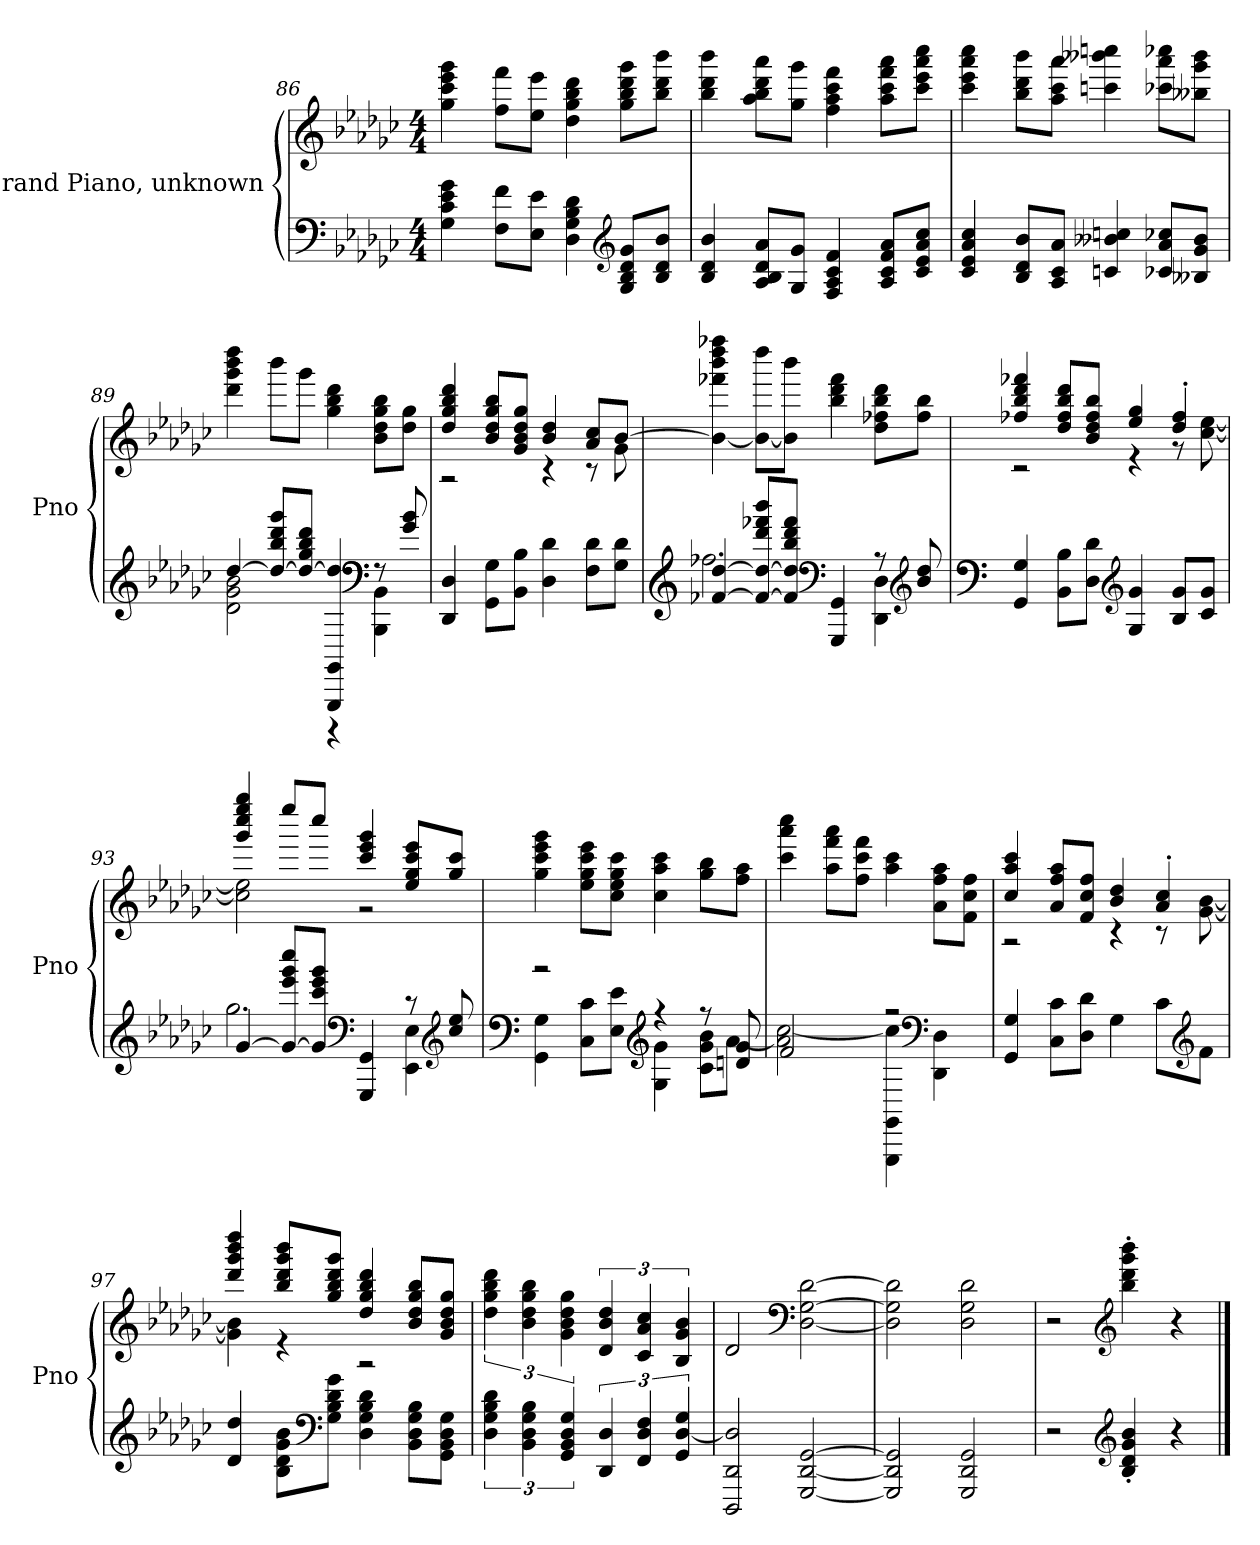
**kern	**kern
*part1	*part1
*staff2	*staff1
*I"Grand Piano, unknown	*
*I'Pno	*
*clefF4	*clefG2
*k[b-e-a-d-g-c-]	*k[b-e-a-d-g-c-]
*M4/4	*M4/4
=86	=86
4G-\ 4c-\ 4e-\ 4g-\	4gg-\ 4ccc-\ 4eee-\ 4ggg-\
8F\ 8f\L	8ff\ 8fff\L
8E-\ 8e-\J	8ee-\ 8eee-\J
4D-\ 4G-\ 4B-\ 4d-\	4dd-\ 4gg-\ 4bb-\ 4ddd-\
*clefG2	*
8G-/ 8B-/ 8d-/ 8g-/L	8gg-\ 8bb-\ 8ddd-\ 8ggg-\L
8B-/ 8d-/ 8b-/J	8bb-\ 8ddd-\ 8bbb-\J
!!LO:LB:g=z
=87	=87
4B-/ 4d-/ 4b-/	4bb-\ 4ddd-\ 4bbb-\
8A-/ 8B-/ 8d-/ 8a-/L	8aa-\ 8bb-\ 8ddd-\ 8aaa-\L
8G-/ 8g-/J	8gg-\ 8ggg-\J
4F/ 4A-/ 4c-/ 4f/	4ff\ 4aa-\ 4ccc-\ 4fff\
8A-/ 8c-/ 8f/ 8a-/L	8aa-\ 8ccc-\ 8fff\ 8aaa-\L
8c-/ 8e-/ 8a-/ 8cc-/J	8ccc-\ 8eee-\ 8aaa-\ 8cccc-\J
=88	=88
4c-/ 4e-/ 4a-/ 4cc-/	4ccc-\ 4eee-\ 4aaa-\ 4cccc-\
8B-/ 8d-/ 8b-/L	8bb-\ 8ddd-\ 8bbb-\L
8A-/ 8c-/ 8a-/J	8aa-\ 8ccc-\ 8aaa-\J
4cn/ 4b--X/ 4ccn/	4cccn\ 4bbb--X\ 4ccccn\
8c-X/ 8a-/ 8cc-X/L	8ccc-X\ 8aaa-\ 8cccc-X\L
8B--X/ 8g-/ 8b--/J	8bb--X\ 8ggg-\ 8bbb--\J
=89	=89
*^	*
[4dd-/	2d-\ 2g-\ 2b-\	4ddd-\ 4ggg-\ 4bbb-\ 4dddd-\
8dd-/_ 8bb-/ 8ddd-/ 8ggg-/L	.	8bbb-\L
8dd-/_ 8gg-/ 8bb-/ 8ddd-/J	.	8ggg-\J
4GGG-/ 4GG-/ 4dd-/]	4r	4gg-\ 4bb-\ 4ddd-\
*clefF4	*	*
8r	4BBB-\ 4BB-\	8b-\ 8dd-\ 8gg-\ 8bb-\L
8g-/ 8b-/	.	8dd-\ 8gg-\J
*v	*v	*
=90	=90
*	*^
4DD-/ 4D-/	4dd-/ 4gg-/ 4bb-/ 4ddd-/	2r
8GG-\ 8G-\L	8b-/ 8dd-/ 8gg-/ 8bb-/L	.
8BB-\ 8B-\J	8g-/ 8b-/ 8dd-/ 8gg-/J	.
4D-\ 4d-\	4b-/ 4dd-/	4r
8F\ 8d-\L	8a-/ 8cc-/L	8r
8G-\ 8d-\J	[8b-/J	8g-\
*	*v	*v
!!LO:LB:g=z
=91	=91
*clefG2	*
*^	*
[4f-X/ [4dd-/	2.ff-X\	4b-\_ 4fff-X\ 4bbb-\ 4dddd-\ 4ffff-X\
8f-/_ 8dd-/_ 8ddd-/ 8fff-X/ 8bbb-/L	.	8b-\_ 8dddd-\L
8f-/] 8dd-/] 8bb-/ 8ddd-/ 8fff-/J	.	8b-\] 8bbb-\J
*clefF4	*	*
4GGG-/ 4GG-/	.	4bb-\ 4ddd-\ 4fff-\
8r	4DD-\ 4D-\	8dd-\ 8ff-X\ 8bb-\ 8ddd-\L
*clefG2	*	*
8b-/ 8dd-/	.	8ff-\ 8bb-\J
*v	*v	*
=92	=92
*clefF4	*
*	*^
4GG-/ 4G-/	4ff-X/ 4bb-/ 4ddd-/ 4fff-X/	2r
8BB-\ 8B-\L	8dd-/ 8ff-/ 8bb-/ 8ddd-/L	.
8D-\ 8d-\J	8b-/ 8dd-/ 8ff-/ 8bb-/J	.
*clefG2	*	*
4G-/ 4g-/	4ee-/ 4gg-/	4r
8B-/ 8g-/L	4dd-/' 4ff-/'	8r
8c-/ 8g-/J	.	[8cc-\ [8ee-\
=93	=93	=93
*^	*	*
[4g-/	2.gg-\	4ggg-/ 4cccc-/ 4eeee-/ 4gggg-/	2cc-\] 2ee-\]
8g-/_ 8eee-/ 8ggg-/ 8cccc-/L	.	8eeee-/L	.
8g-/] 8ccc-/ 8eee-/ 8ggg-/J	.	8cccc-/J	.
*clefF4	*	*	*
4GGG-/ 4GG-/	.	4ccc-/ 4eee-/ 4ggg-/	2r
8r	4EE-\ 4E-\	8ee-/ 8gg-/ 8ccc-/ 8eee-/L	.
*clefG2	*	*	*
8cc-/ 8ee-/	.	8gg-/ 8ccc-/J	.
*	*	*v	*v
!!LO:LB:g=z
=94	=94	=94
*clefF4	*	*
2r	4GG-\ 4G-\	4gg-\ 4ccc-\ 4eee-\ 4ggg-\
.	8C-\ 8c-\L	8ee-\ 8gg-\ 8ccc-\ 8eee-\L
.	8E-\ 8e-\J	8cc-\ 8ee-\ 8gg-\ 8ccc-\J
*clefG2	*	*
4r	4G-\ 4g-\	4cc-\ 4aa-\ 4ccc-\
8r	8c-\ 8g-\ 8b-\L	8gg-\ 8bb-\L
8dn/ 8g-/	[8a-\J	8ff\ 8aa-\J
=95	=95	=95
2f/	2a-\] [2cc-\	4ccc-\ 4aaa-\ 4cccc-\
.	.	8aa-\ 8fff\ 8aaa-\L
.	.	8ff\ 8ccc-\ 8fff\J
2r	4GGG-\ 4GG-\ 4cc-\]	4aa-\ 4ccc-\
*clefF4	*	*
.	4DD-\ 4D-\	8a-\ 8ff\ 8aa-\L
.	.	8f\ 8cc-\ 8ff\J
*v	*v	*
=96	=96
*	*^
4GG-/ 4G-/	4cc-/ 4aa-/ 4ccc-/	2r
8C-\ 8c-\L	8a-/ 8ff/ 8aa-/L	.
8D-\ 8d-\J	8f/ 8cc-/ 8ff/J	.
4G-\	4b-/ 4dd-/	4r
8c-\L	4a-/' 4cc-/'	8r
*clefG2	*	*
8f\J	.	[8g-\ [8b-\
=97	=97	=97
4d-/ 4dd-/	4ddd-/ 4ggg-/ 4bbb-/ 4dddd-/	4g-\] 4b-\]
8B-\ 8d-\ 8g-\ 8b-\L	8bb-/ 8ddd-/ 8ggg-/ 8bbb-/L	4r
*clefF4	*	*
8G-\ 8B-\ 8d-\ 8g-\J	8gg-/ 8bb-/ 8ddd-/ 8ggg-/J	.
4D-\ 4G-\ 4B-\ 4d-\	4dd-/ 4gg-/ 4bb-/ 4ddd-/	2r
8BB-\ 8D-\ 8G-\ 8B-\L	8b-/ 8dd-/ 8gg-/ 8bb-/L	.
8GG-\ 8BB-\ 8D-\ 8G-\J	8g-/ 8b-/ 8dd-/ 8gg-/J	.
*	*v	*v
!!LO:LB:g=z
=98	=98
6D-\ 6G-\ 6B-\ 6d-\	6dd-\ 6gg-\ 6bb-\ 6ddd-\
6BB-\ 6D-\ 6G-\ 6B-\	6b-\ 6dd-\ 6gg-\ 6bb-\
6GG-/ 6BB-/ 6D-/ 6G-/	6g-\ 6b-\ 6dd-\ 6gg-\
6DD-/ 6D-/	6d-/ 6b-/ 6dd-/
6FF/ 6D-/ 6F/	6c-/ 6a-/ 6cc-/
6GG-/ [6D-/ 6G-/	6B-/ 6g-/ 6b-/
=99	=99
2DDD-/ 2DD-/ 2D-/]	2d-/
*	*clefF4
[2GGG-/ [2DD-/ [2GG-/	[2D-\ [2G-\ [2d-\
=100	=100
2GGG-/] 2DD-/] 2GG-/]	2D-\] 2G-\] 2d-\]
2GGG-/ 2DD-/ 2GG-/	2D-\ 2G-\ 2d-\
=101	=101
2r	2r
*clefG2	*clefG2
4B-/' 4d-/' 4g-/' 4b-/'	4bb-\' 4ddd-\' 4ggg-\' 4bbb-\'
4r	4r
==	==
*-	*-
